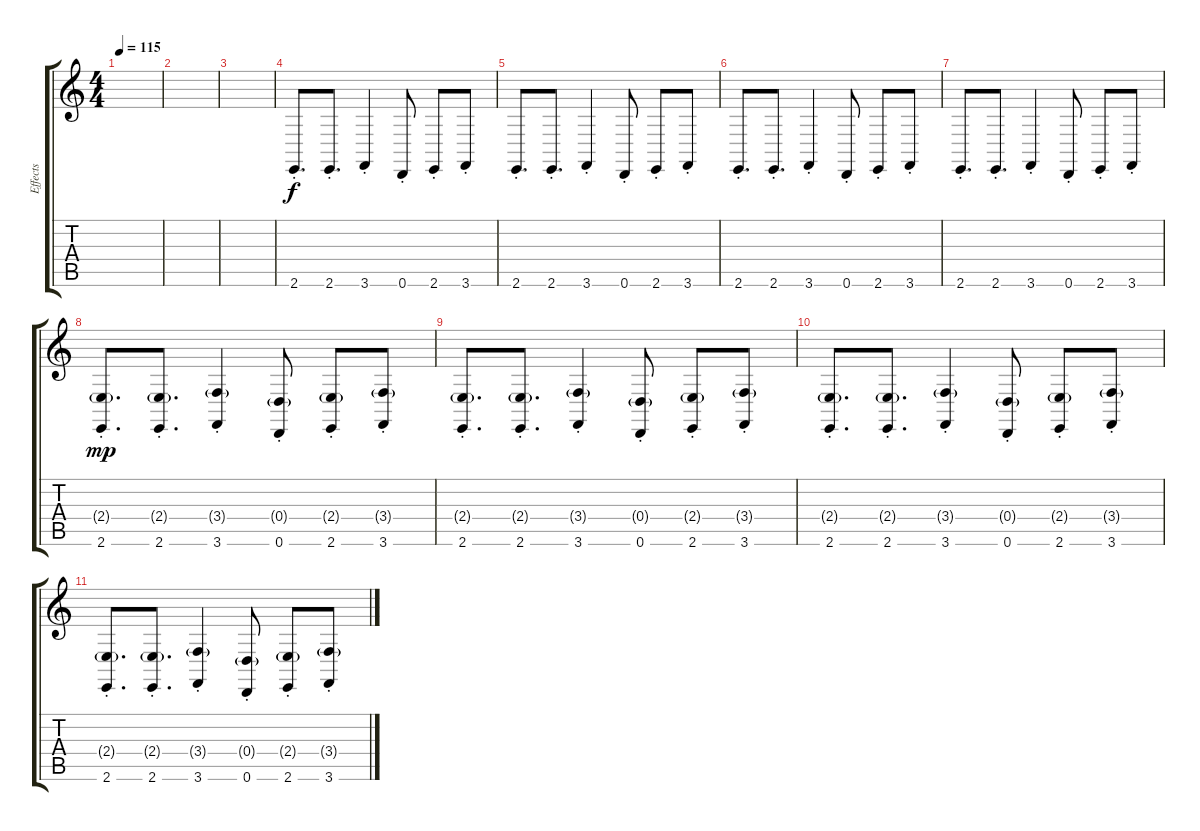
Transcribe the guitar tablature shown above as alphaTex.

\track ("Effects" "Effects") {instrument synthbrass1}
\staff {score tabs}
\tuning (E4 B3 G3 D3 A2 D2) {hide}
\ts (4 4)
\tempo 115
\clef g2
\ks c
|
|
|
2.6{st}.8{d dy f} 2.6{st}.8{d} 3.6{st}.4 0.6{st}.8 2.6{st}.8 3.6{st}.8 |
2.6{st}.8{d} 2.6{st}.8{d} 3.6{st}.4 0.6{st}.8 2.6{st}.8 3.6{st}.8 |
2.6{st}.8{d} 2.6{st}.8{d} 3.6{st}.4 0.6{st}.8 2.6{st}.8 3.6{st}.8 |
2.6{st}.8{d} 2.6{st}.8{d} 3.6{st}.4 0.6{st}.8 2.6{st}.8 3.6{st}.8 |
(2.4{g} 2.6{st}).8{d dy mp} (2.4{g} 2.6{st}).8{d} (3.4{g} 3.6{st}).4 (0.4{g} 0.6{st}).8 (2.4{g} 2.6{st}).8 (3.4{g} 3.6{st}).8 |
(2.4{g} 2.6{st}).8{d} (2.4{g} 2.6{st}).8{d} (3.4{g} 3.6{st}).4 (0.4{g} 0.6{st}).8 (2.4{g} 2.6{st}).8 (3.4{g} 3.6{st}).8 |
(2.4{g} 2.6{st}).8{d} (2.4{g} 2.6{st}).8{d} (3.4{g} 3.6{st}).4 (0.4{g} 0.6{st}).8 (2.4{g} 2.6{st}).8 (3.4{g} 3.6{st}).8 |
(2.4{g} 2.6{st}).8{d} (2.4{g} 2.6{st}).8{d} (3.4{g} 3.6{st}).4 (0.4{g} 0.6{st}).8 (2.4{g} 2.6{st}).8 (3.4{g} 3.6{st}).8
